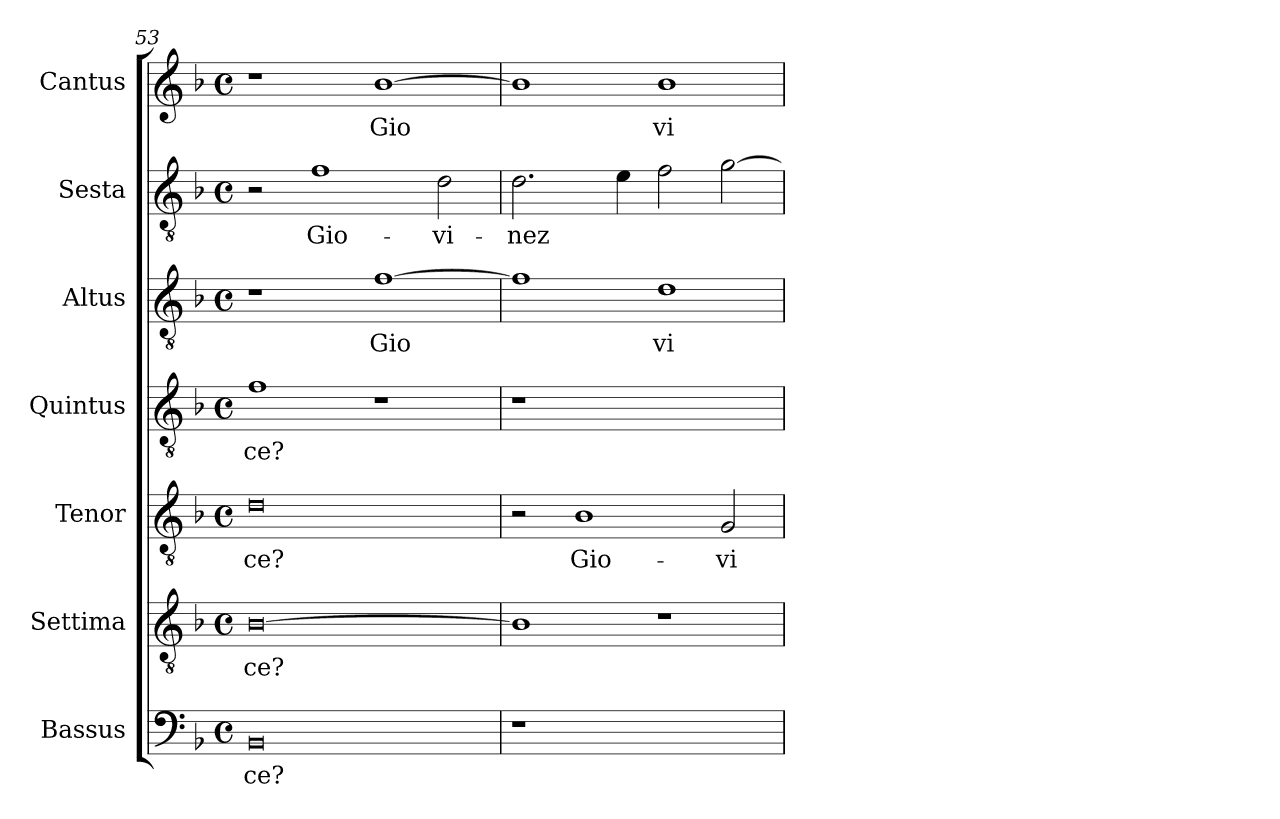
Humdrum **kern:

**kern	**text	**kern	**text	**kern	**text	**kern	**text	**kern	**text	**kern	**text	**kern	**text
*part7	*part7	*part6	*part6	*part5	*part5	*part4	*part4	*part3	*part3	*part2	*part2	*part1	*part1
*staff7	*staff7	*staff6	*staff6	*staff5	*staff5	*staff4	*staff4	*staff3	*staff3	*staff2	*staff2	*staff1	*staff1
*I"Bassus	*	*I"Settima	*	*I"Tenor	*	*I"Quintus	*	*I"Altus	*	*I"Sesta	*	*I"Cantus	*
*clefF4	*	*clefGv2	*	*clefGv2	*	*clefGv2	*	*clefGv2	*	*clefGv2	*	*clefG2	*
*k[b-]	*	*k[b-]	*	*k[b-]	*	*k[b-]	*	*k[b-]	*	*k[b-]	*	*k[b-]	*
*F:	*	*F:	*	*F:	*	*F:	*	*F:	*	*F:	*	*F:	*
*M4/4	*	*M4/4	*	*M4/4	*	*M4/4	*	*M4/4	*	*M4/4	*	*M4/4	*
*met(c)	*	*met(c)	*	*met(c)	*	*met(c)	*	*met(c)	*	*met(c)	*	*met(c)	*
=53	=53	=53	=53	=53	=53	=53	=53	=53	=53	=53	=53	=53	=53
!	!LO:LY:b:cj	!	!LO:LY:b:cj	!	!LO:LY:b:cj	!	!LO:LY:b:cj	!	!	!	!	!	!
0BB-	ce?	[>0B-	ce?	0d	-ce?	1f	ce?	1r	.	2r	.	1r	.
!	!	!	!	!	!	!	!	!	!	!	!LO:LY:b:cj	!	!
.	.	.	.	.	.	.	.	.	.	1f	Gio-	.	.
!	!	!	!	!	!	!	!	!	!LO:LY:b:cj	!	!	!	!LO:LY:b:cj
.	.	.	.	.	.	1r	.	[>1f	Gio	.	.	[>1b-	Gio-
!	!	!	!	!	!	!	!	!	!	!	!LO:LY:b:cj	!	!
.	.	.	.	.	.	.	.	.	.	2d\	-vi-	.	.
=54	=54	=54	=54	=54	=54	=54	=54	=54	=54	=54	=54	=54	=54
!	!	!	!LO:LY:b:cj	!	!	!	!	!	!LO:LY:b:cj	!	!LO:LY:b:cj	!	!LO:LY:b:cj
1r	.	1B-]	.	2r	.	1r	.	1f]	.	2.d\	-nez-	1b-]	--
!	!	!	!	!	!LO:LY:b:cj	!	!	!	!	!	!	!	!
.	.	.	.	1B-	Gio-	.	.	.	.	.	.	.	.
!	!	!	!	!	!	!	!	!	!	!	!LO:LY:b:cj	!	!
.	.	.	.	.	.	.	.	.	.	4e\	--	.	.
!	!	!	!	!	!	!	!	!	!LO:LY:b:cj	!	!LO:LY:b:cj	!	!LO:LY:b:cj
1ryy	.	1r	.	.	.	1ryy	.	1d	vi	2f\	--	1b-	-vi-
!	!	!	!	!	!LO:LY:b:cj	!	!	!	!	!	!LO:LY:b:cj	!	!
.	.	.	.	2G/	-vi-	.	.	.	.	[>2g\	--	.	.
=	=	=	=	=	=	=	=	=	=	=	=	=	=
*-	*-	*-	*-	*-	*-	*-	*-	*-	*-	*-	*-	*-	*-
